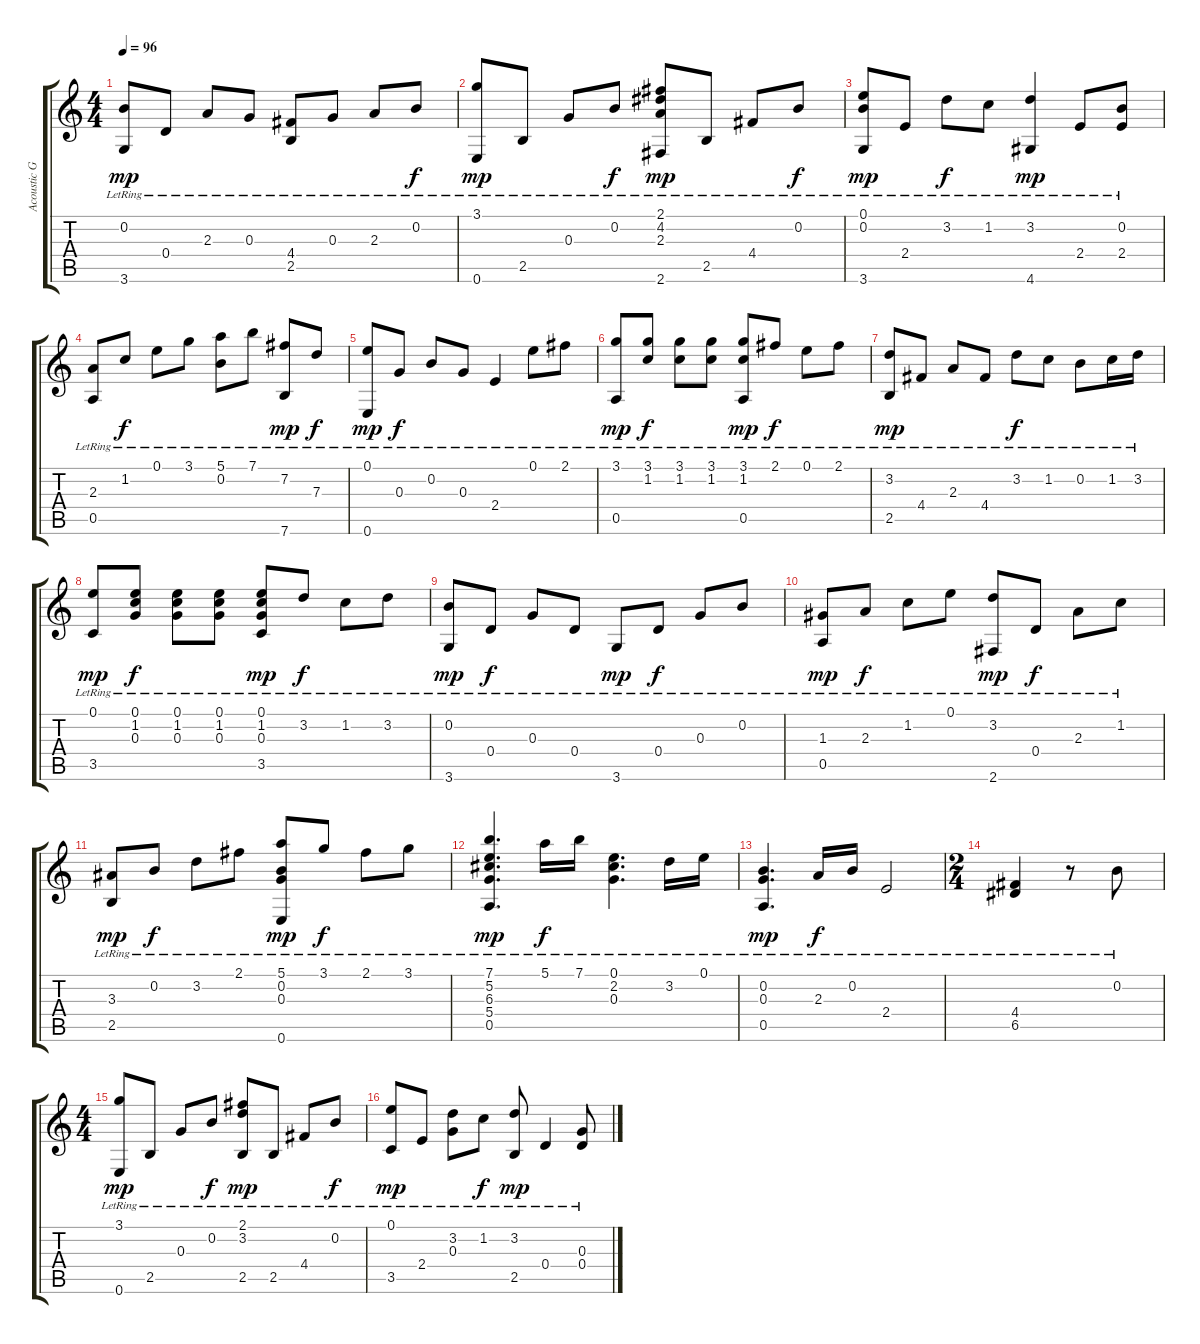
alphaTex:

\track ("Acoustic Grand Piano" "Acoustic G") {instrument acousticguitarnylon}
\staff {score tabs}
\tuning (E4 B3 G3 D3 A2 E2) {hide}
\ts (4 4)
\tempo 96
\clef g2
\ks c
(0.2{lr} 3.6{lr}).8{dy mp} 0.4{lr}.8 2.3{lr}.8 0.3{lr}.8 (4.4{lr} 2.5{lr}).8 0.3{lr}.8 2.3{lr}.8 0.2{lr}.8{dy f} |
(3.1{lr} 0.6{lr}).8{dy mp} 2.5{lr}.8 0.3{lr}.8 0.2{lr}.8{dy f} (2.1{lr} 4.2{lr} 2.3{lr} 2.6{lr}).8{dy mp} 2.5{lr}.8 4.4{lr}.8 0.2{lr}.8{dy f} |
(0.1{lr} 0.2{lr} 3.6{lr}).8{dy mp} 2.4{lr}.8 3.2{lr}.8{dy f} 1.2{lr}.8 (3.2{lr} 4.6{lr}).4{dy mp} 2.4{lr}.8 (0.2{lr} 2.4{lr}).8 |
(2.3{lr} 0.5{lr}).8 1.2{lr}.8{dy f} 0.1{lr}.8 3.1{lr}.8 (5.1{lr} 0.2{lr}).8 7.1{lr}.8 (7.2{lr} 7.6{lr}).8{dy mp} 7.3{lr}.8{dy f} |
(0.1{lr} 0.6{lr}).8{dy mp} 0.3{lr}.8{dy f} 0.2{lr}.8 0.3{lr}.8 2.4{lr}.4 0.1{lr}.8 2.1{lr}.8 |
(3.1{lr} 0.5{lr}).8{dy mp} (3.1{lr} 1.2{lr}).8{dy f} (3.1{lr} 1.2{lr}).8 (3.1{lr} 1.2{lr}).8 (3.1{lr} 1.2{lr} 0.5{lr}).8{dy mp} 2.1{lr}.8{dy f} 0.1{lr}.8 2.1{lr}.8 |
(3.2{lr} 2.5{lr}).8{dy mp} 4.4{lr}.8 2.3{lr}.8 4.4{lr}.8 3.2{lr}.8{dy f} 1.2{lr}.8 0.2{lr}.8 1.2{lr}.16 3.2{lr}.16 |
(0.1{lr} 3.5{lr}).8{dy mp} (0.1{lr} 1.2{lr} 0.3{lr}).8{dy f} (0.1{lr} 1.2{lr} 0.3{lr}).8 (0.1{lr} 1.2{lr} 0.3{lr}).8 (0.1{lr} 1.2{lr} 0.3{lr} 3.5{lr}).8{dy mp} 3.2{lr}.8{dy f} 1.2{lr}.8 3.2{lr}.8 |
(0.2{lr} 3.6{lr}).8{dy mp} 0.4{lr}.8{dy f} 0.3{lr}.8 0.4{lr}.8 3.6{lr}.8{dy mp} 0.4{lr}.8{dy f} 0.3{lr}.8 0.2{lr}.8 |
(1.3{lr} 0.5{lr}).8{dy mp} 2.3{lr}.8{dy f} 1.2{lr}.8 0.1{lr}.8 (3.2{lr} 2.6{lr}).8{dy mp} 0.4{lr}.8{dy f} 2.3{lr}.8 1.2{lr}.8 |
(3.3{lr} 2.5{lr}).8{dy mp} 0.2{lr}.8{dy f} 3.2{lr}.8 2.1{lr}.8 (5.1{lr} 0.2{lr} 0.3{lr} 0.6{lr}).8{dy mp} 3.1{lr}.8{dy f} 2.1{lr}.8 3.1{lr}.8 |
(7.1{lr} 5.2{lr} 6.3{lr} 5.4{lr} 0.5{lr}).4{d dy mp} 5.1{lr}.16{dy f} 7.1{lr}.16 (0.1{lr} 2.2{lr} 0.3{lr}).4{d} 3.2{lr}.16 0.1{lr}.16 |
(0.2{lr} 0.3{lr} 0.5{lr}).4{d dy mp} 2.3{lr}.16{dy f} 0.2{lr}.16 2.4{lr}.2 |
\ts (2 4)
(4.4{lr} 6.5{lr}).4 r.8 0.2{lr}.8 |
\ts (4 4)
(3.1{lr} 0.6{lr}).8{dy mp} 2.5{lr}.8 0.3{lr}.8 0.2{lr}.8{dy f} (2.1{lr} 3.2{lr} 2.5{lr}).8{dy mp} 2.5{lr}.8 4.4{lr}.8 0.2{lr}.8{dy f} |
(0.1{lr} 3.5{lr}).8{dy mp} 2.4{lr}.8 (3.2{lr} 0.3{lr}).8 1.2{lr}.8{dy f} (3.2{lr} 2.5{lr}).8{dy mp} 0.4{lr}.4 (0.3{lr} 0.4{lr}).8
